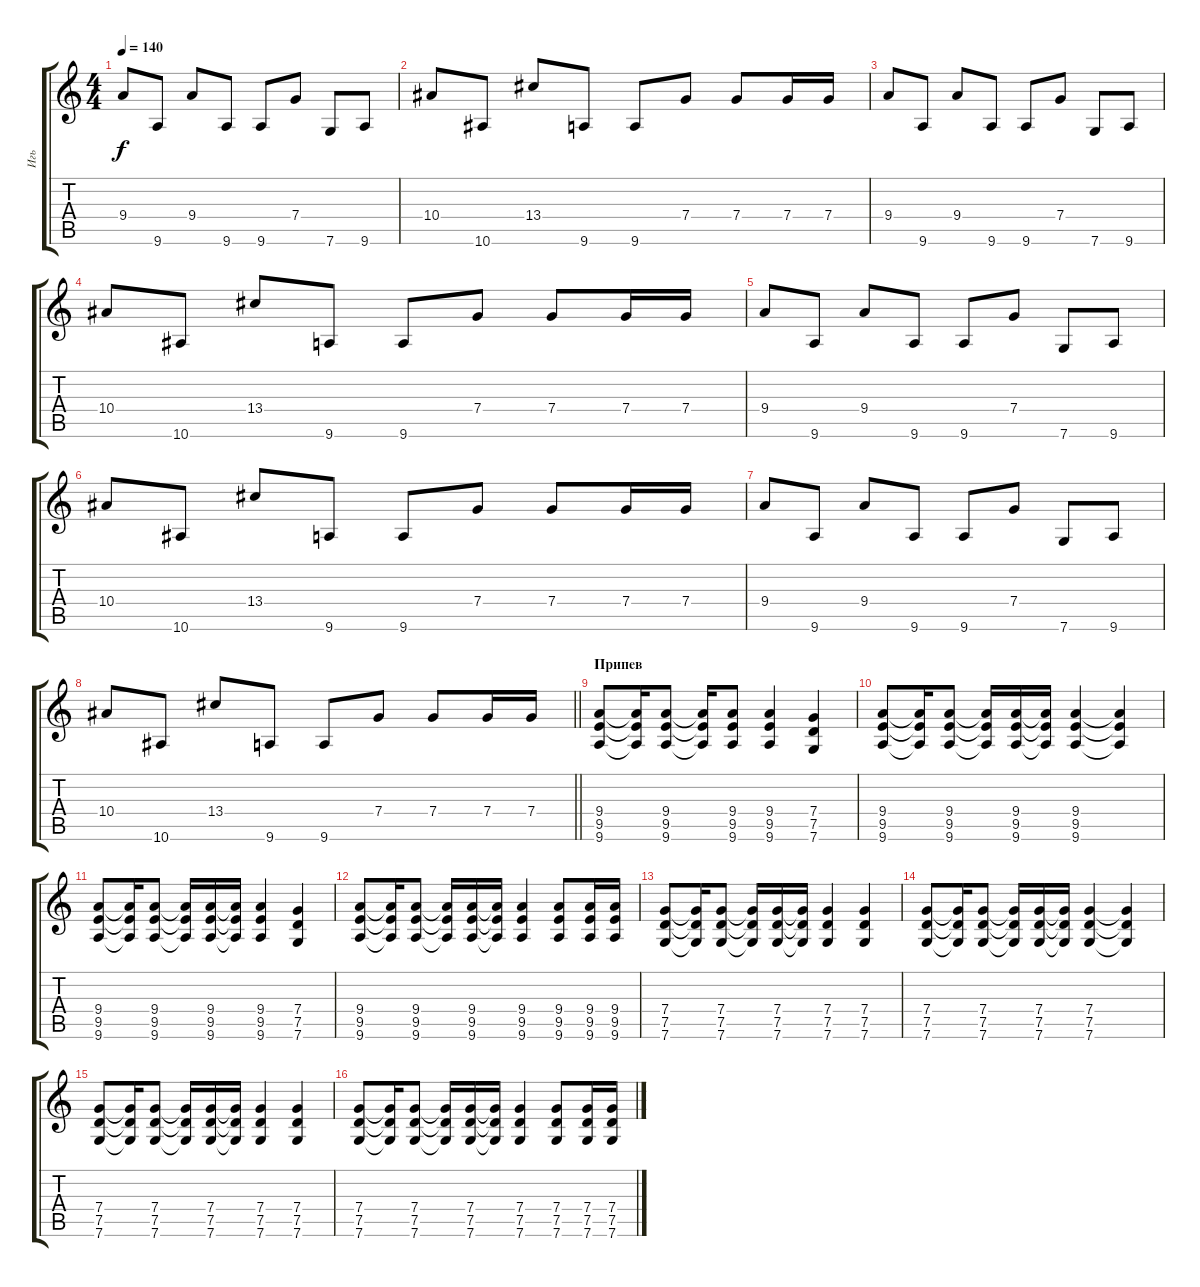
\track ("Игь" "Игь") {instrument electricguitarclean}
\staff {score tabs}
\tuning (D4 A3 F3 C3 G2 C2) {hide}
\ts (4 4)
\tempo 140
\clef g2
\ks c
9.4.8{dy f} 9.6.8 9.4.8 9.6.8 9.6.8 7.4.8 7.6.8 9.6.8 |
10.4.8 10.6.8 13.4.8 9.6.8 9.6.8 7.4.8 7.4.8 7.4.16 7.4.16 |
9.4.8 9.6.8 9.4.8 9.6.8 9.6.8 7.4.8 7.6.8 9.6.8 |
10.4.8 10.6.8 13.4.8 9.6.8 9.6.8 7.4.8 7.4.8 7.4.16 7.4.16 |
9.4.8 9.6.8 9.4.8 9.6.8 9.6.8 7.4.8 7.6.8 9.6.8 |
10.4.8 10.6.8 13.4.8 9.6.8 9.6.8 7.4.8 7.4.8 7.4.16 7.4.16 |
9.4.8 9.6.8 9.4.8 9.6.8 9.6.8 7.4.8 7.6.8 9.6.8 |
\barLineRight lightlight
10.4.8 10.6.8 13.4.8 9.6.8 9.6.8 7.4.8 7.4.8 7.4.16 7.4.16 |
\section ("" "Припев")
(9.4 9.5 9.6).8 (9.4{t} 9.5{t} 9.6{t}).16 (9.4 9.5 9.6).8 (9.4{t} 9.5{t} 9.6{t}).16 (9.4 9.5 9.6).8 (9.4 9.5 9.6).4 (7.4 7.5 7.6).4 |
(9.4 9.5 9.6).8 (9.4{t} 9.5{t} 9.6{t}).16 (9.4 9.5 9.6).8 (9.4{t} 9.5{t} 9.6{t}).16 (9.4 9.5 9.6).16 (9.4{t} 9.5{t} 9.6{t}).16 (9.4 9.5 9.6).4 (9.4{t} 9.5{t} 9.6{t}).4 |
(9.4 9.5 9.6).8 (9.4{t} 9.5{t} 9.6{t}).16 (9.4 9.5 9.6).8 (9.4{t} 9.5{t} 9.6{t}).16 (9.4 9.5 9.6).16 (9.4{t} 9.5{t} 9.6{t}).16 (9.4 9.5 9.6).4 (7.4 7.5 7.6).4 |
(9.4 9.5 9.6).8 (9.4{t} 9.5{t} 9.6{t}).16 (9.4 9.5 9.6).8 (9.4{t} 9.5{t} 9.6{t}).16 (9.4 9.5 9.6).16 (9.4{t} 9.5{t} 9.6{t}).16 (9.4 9.5 9.6).4 (9.4 9.5 9.6).8 (9.4 9.5 9.6).16 (9.4 9.5 9.6).16 |
(7.4 7.5 7.6).8 (7.4{t} 7.5{t} 7.6{t}).16 (7.4 7.5 7.6).8 (7.4{t} 7.5{t} 7.6{t}).16 (7.4 7.5 7.6).16 (7.4{t} 7.5{t} 7.6{t}).16 (7.4 7.5 7.6).4 (7.4 7.5 7.6).4 |
(7.4 7.5 7.6).8 (7.4{t} 7.5{t} 7.6{t}).16 (7.4 7.5 7.6).8 (7.4{t} 7.5{t} 7.6{t}).16 (7.4 7.5 7.6).16 (7.4{t} 7.5{t} 7.6{t}).16 (7.4 7.5 7.6).4 (7.4{t} 7.5{t} 7.6{t}).4 |
(7.4 7.5 7.6).8 (7.4{t} 7.5{t} 7.6{t}).16 (7.4 7.5 7.6).8 (7.4{t} 7.5{t} 7.6{t}).16 (7.4 7.5 7.6).16 (7.4{t} 7.5{t} 7.6{t}).16 (7.4 7.5 7.6).4 (7.4 7.5 7.6).4 |
(7.4 7.5 7.6).8 (7.4{t} 7.5{t} 7.6{t}).16 (7.4 7.5 7.6).8 (7.4{t} 7.5{t} 7.6{t}).16 (7.4 7.5 7.6).16 (7.4{t} 7.5{t} 7.6{t}).16 (7.4 7.5 7.6).4 (7.4 7.5 7.6).8 (7.4 7.5 7.6).16 (7.4 7.5 7.6).16
